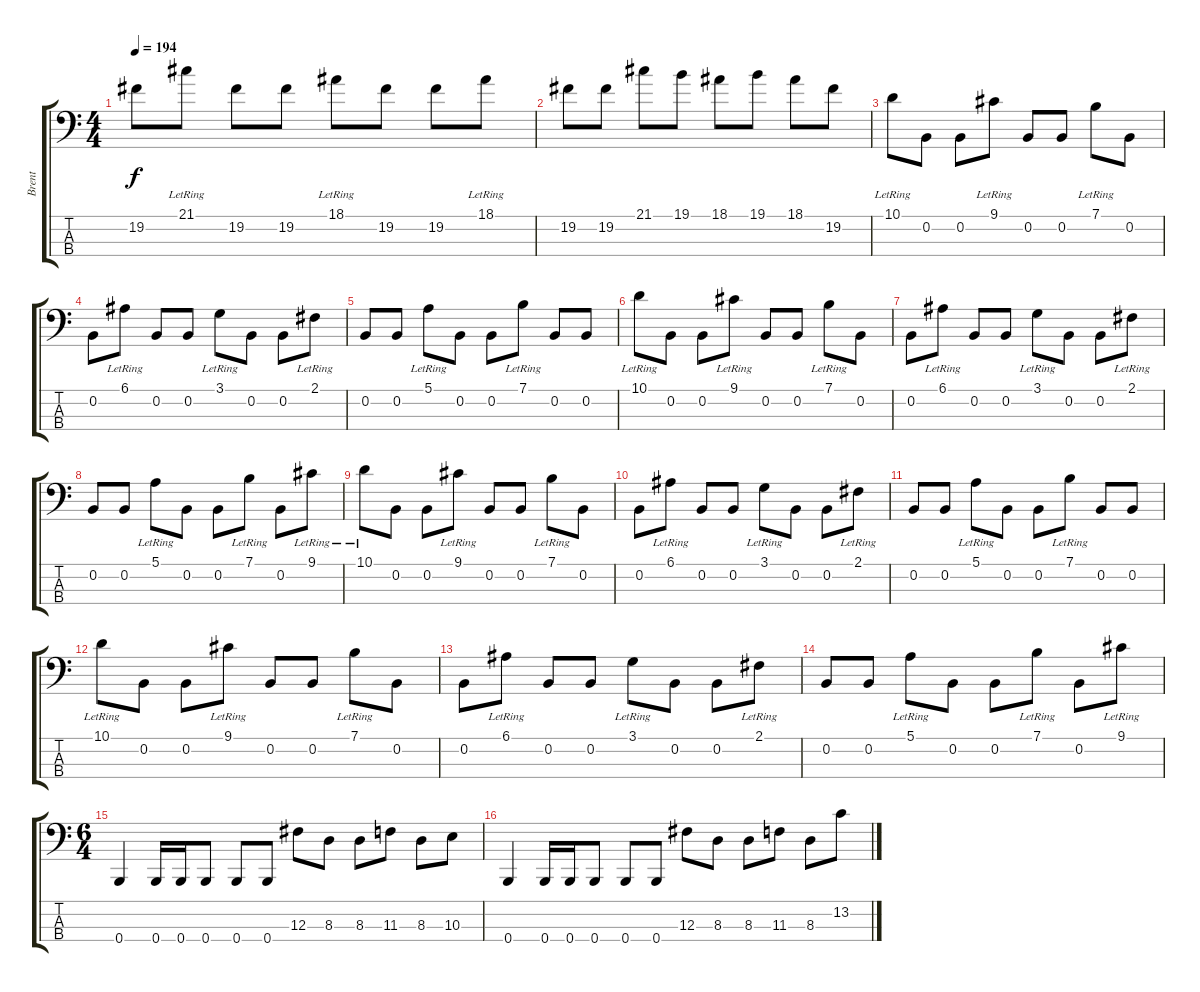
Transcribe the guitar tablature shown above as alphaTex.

\track ("Brent" "Brent") {instrument electricbasspick}
\staff {score tabs}
\tuning (E2 B1 Gb1 B0) {hide}
\ts (4 4)
\tempo 194
\clef f4
\ks c
19.2.8{dy f} 21.1{lr}.8 19.2.8 19.2.8 18.1{lr}.8 19.2.8 19.2.8 18.1{lr}.8 |
19.2.8 19.2.8 21.1.8 19.1.8 18.1.8 19.1.8 18.1.8 19.2.8 |
10.1{lr}.8 0.2.8 0.2.8 9.1{lr}.8 0.2.8 0.2.8 7.1{lr}.8 0.2.8 |
0.2.8 6.1{lr}.8 0.2.8 0.2.8 3.1{lr}.8 0.2.8 0.2.8 2.1{lr}.8 |
0.2.8 0.2.8 5.1{lr}.8 0.2.8 0.2.8 7.1{lr}.8 0.2.8 0.2.8 |
10.1{lr}.8 0.2.8 0.2.8 9.1{lr}.8 0.2.8 0.2.8 7.1{lr}.8 0.2.8 |
0.2.8 6.1{lr}.8 0.2.8 0.2.8 3.1{lr}.8 0.2.8 0.2.8 2.1{lr}.8 |
0.2.8 0.2.8 5.1{lr}.8 0.2.8 0.2.8 7.1{lr}.8 0.2.8 9.1{lr}.8 |
10.1{lr}.8 0.2.8 0.2.8 9.1{lr}.8 0.2.8 0.2.8 7.1{lr}.8 0.2.8 |
0.2.8 6.1{lr}.8 0.2.8 0.2.8 3.1{lr}.8 0.2.8 0.2.8 2.1{lr}.8 |
0.2.8 0.2.8 5.1{lr}.8 0.2.8 0.2.8 7.1{lr}.8 0.2.8 0.2.8 |
10.1{lr}.8 0.2.8 0.2.8 9.1{lr}.8 0.2.8 0.2.8 7.1{lr}.8 0.2.8 |
0.2.8 6.1{lr}.8 0.2.8 0.2.8 3.1{lr}.8 0.2.8 0.2.8 2.1{lr}.8 |
0.2.8 0.2.8 5.1{lr}.8 0.2.8 0.2.8 7.1{lr}.8 0.2.8 9.1{lr}.8 |
\ts (6 4)
0.4.4 0.4.16 0.4.16 0.4.8 0.4.8 0.4.8 12.3.8 8.3.8 8.3.8 11.3.8 8.3.8 10.3.8 |
0.4.4 0.4.16 0.4.16 0.4.8 0.4.8 0.4.8 12.3.8 8.3.8 8.3.8 11.3.8 8.3.8 13.2.8
